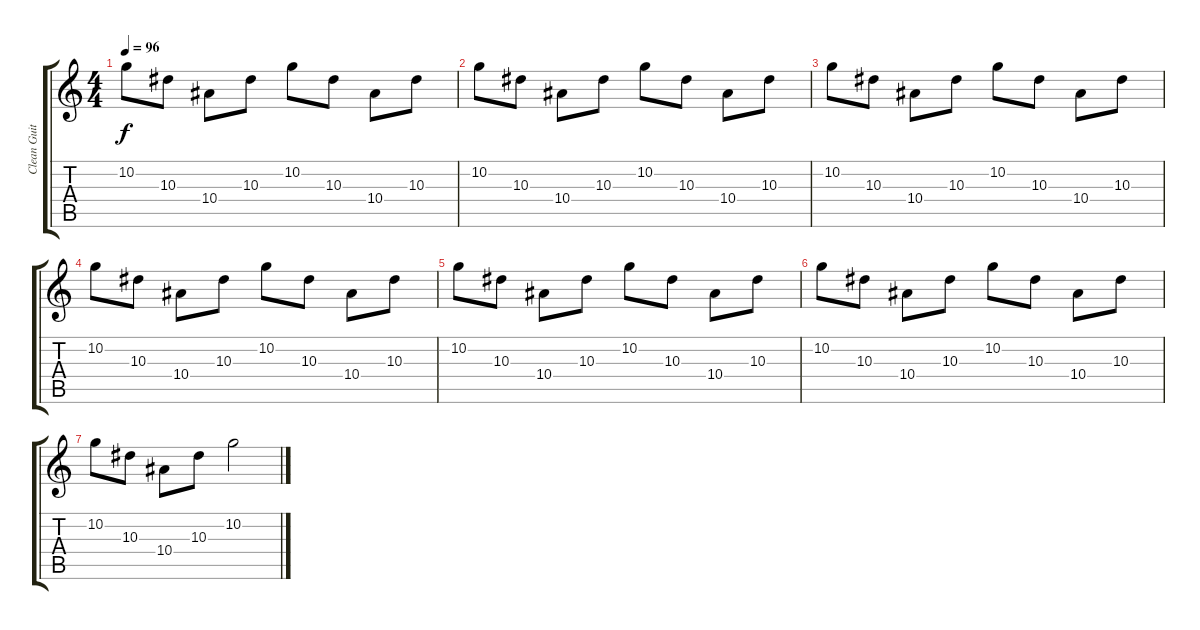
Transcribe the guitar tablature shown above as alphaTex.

\track ("Clean Guitar" "Clean Guit") {instrument electricguitarclean}
\staff {score tabs}
\tuning (D4 A3 F3 C3 G2 C2) {hide}
\ts (4 4)
\tempo 96
\clef g2
\ks c
10.2.8{dy f volume 15} 10.3.8 10.4.8 10.3.8 10.2.8 10.3.8 10.4.8 10.3.8 |
10.2.8 10.3.8 10.4.8 10.3.8 10.2.8 10.3.8 10.4.8 10.3.8 |
10.2.8 10.3.8 10.4.8 10.3.8 10.2.8 10.3.8 10.4.8 10.3.8 |
10.2.8 10.3.8 10.4.8 10.3.8 10.2.8 10.3.8 10.4.8 10.3.8 |
10.2.8 10.3.8 10.4.8 10.3.8 10.2.8 10.3.8 10.4.8 10.3.8 |
10.2.8 10.3.8 10.4.8 10.3.8 10.2.8 10.3.8 10.4.8 10.3.8 |
10.2.8 10.3.8 10.4.8 10.3.8 10.2.2
